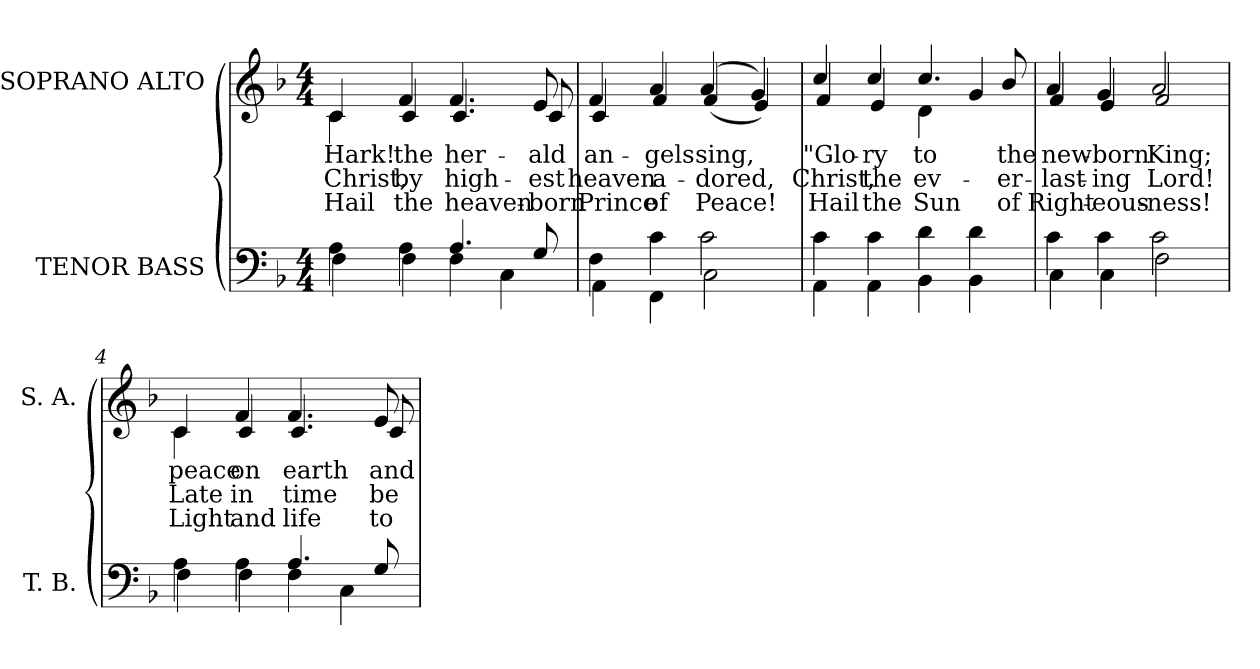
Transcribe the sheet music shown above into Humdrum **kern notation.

**kern	**kern	**text	**text	**text
*part2	*part1	*part1	*part1	*part1
*staff2	*staff1	*staff1	*staff1	*staff1
*I"TENOR BASS	*I"SOPRANO ALTO	*	*	*
*I'T. B.	*I'S. A.	*	*	*
!!LO:PB:g=z
*clefF4	*clefG2	*	*	*
*k[b-]	*k[b-]	*	*	*
*F:	*F:	*	*	*
*M4/4	*M4/4	*	*	*
=	=	=	=	=
*^	*	*	*	*
!	!	!LO:TX:b:cj:t=1	!	!	!
!	!	!LO:TX:b:cj:t=2	!	!	!
!	!	!LO:TX:b:cj:t=3	!	!	!
!	!	!	!LO:LY:b:color=#000000	!LO:LY:b:color=#000000	!LO:LY:b:color=#000000
*	*	*^	*	*	*
4Ai\	4Fi\	4ci/	4ci\	Hark!	Christ,	Hail
!	!	!	!	!LO:LY:b:color=#000000	!LO:LY:b:color=#000000	!LO:LY:b:color=#000000
4Ai\	4Fi\	4fi/	4ci/	the	by	the
!	!	!	!	!LO:LY:b:color=#000000	!LO:LY:b:color=#000000	!LO:LY:b:color=#000000
4.Ai/	4Fi\	4.fi/	4.ci/	her-	high-	heaven-
.	4Ci\	.	.	.	.	.
!	!	!	!	!LO:LY:b:color=#000000	!LO:LY:b:color=#000000	!LO:LY:b:color=#000000
8Gi/	.	8ei/	8ci/	-ald	-est	-born
=1	=1	=1	=1	=1	=1	=1
!	!	!	!	!LO:LY:b:color=#000000	!LO:LY:b:color=#000000	!LO:LY:b:color=#000000
4Fi\	4AAi\	4fi/	4ci/	an-	heaven	Prince
!	!	!	!	!LO:LY:b:color=#000000	!LO:LY:b:color=#000000	!LO:LY:b:color=#000000
4ci\	4FFi\	4ai/	4fi/	-gels	a-	of
!	!	!	!	!LO:LY:b:color=#000000	!LO:LY:b:color=#000000	!LO:LY:b:color=#000000
2ci\	2Ci\	(4ai/	(4fi/	sing,	-dored,	Peace!
.	.	4gi/)	4ei/)	.	.	.
=2	=2	=2	=2	=2	=2	=2
!	!	!	!	!LO:LY:b:color=#000000	!LO:LY:b:color=#000000	!LO:LY:b:color=#000000
4ci\	4AAi\	4cci/	4fi/	"Glo-	Christ,	Hail
!	!	!	!	!LO:LY:b:color=#000000	!LO:LY:b:color=#000000	!LO:LY:b:color=#000000
4ci\	4AAi\	4cci/	4ei/	-ry	the	the
!	!	!	!	!LO:LY:b:color=#000000	!LO:LY:b:color=#000000	!LO:LY:b:color=#000000
4di\	4BB-i\	4.cci/	4di\	to	ev-	Sun
4di\	4BB-i\	.	4gi/	.	.	.
!	!	!	!	!LO:LY:b:color=#000000	!LO:LY:b:color=#000000	!LO:LY:b:color=#000000
.	.	8b-i/	.	the	-er-	of
=3	=3	=3	=3	=3	=3	=3
!	!	!	!	!LO:LY:b:color=#000000	!LO:LY:b:color=#000000	!LO:LY:b:color=#000000
4ci\	4Ci\	4ai/	4fi/	new-	-last-	Right-
!	!	!	!	!LO:LY:b:color=#000000	!LO:LY:b:color=#000000	!LO:LY:b:color=#000000
4ci\	4Ci\	4gi/	4ei/	-born	-ing	-eous-
!	!	!	!	!LO:LY:b:color=#000000	!LO:LY:b:color=#000000	!LO:LY:b:color=#000000
2ci\	2Fi\	2ai/	2fi/	King;	Lord!	-ness!
!!LO:LB:g=z	!!
=4	=4	=4	=4	=4	=4	=4
!	!	!	!	!LO:LY:b:color=#000000	!LO:LY:b:color=#000000	!LO:LY:b:color=#000000
4Ai\	4Fi\	4ci/	4ci\	peace	Late	Light
!	!	!	!	!LO:LY:b:color=#000000	!LO:LY:b:color=#000000	!LO:LY:b:color=#000000
4Ai\	4Fi\	4fi/	4ci/	on	in	and
!	!	!	!	!LO:LY:b:color=#000000	!LO:LY:b:color=#000000	!LO:LY:b:color=#000000
4.Ai/	4Fi\	4.fi/	4.ci/	earth	time	life
.	4Ci\	.	.	.	.	.
!	!	!	!	!LO:LY:b:color=#000000	!LO:LY:b:color=#000000	!LO:LY:b:color=#000000
8Gi/	.	8ei/	8ci/	and	be-	to
*v	*v	*	*	*	*	*
*	*v	*v	*	*	*
=	=	=	=	=
*-	*-	*-	*-	*-
